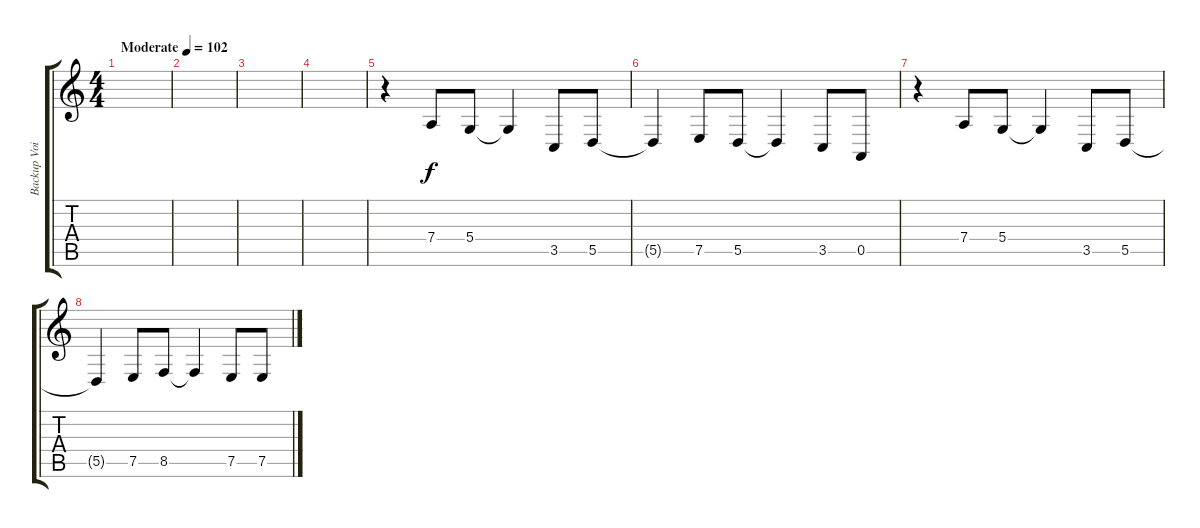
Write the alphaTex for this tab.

\track ("Backup Voice" "Backup Voi") {instrument brasssection}
\staff {score tabs}
\tuning (E4 B3 G3 D3 A2 E2) {hide}
\ts (4 4)
\tempo (102 "Moderate")
\clef g2
\ks c
|
|
|
|
r.4 7.4.8 5.4.8 5.4{t}.4 3.5.8 5.5.8 |
5.5{t}.4 7.5.8 5.5.8 5.5{t}.4 3.5.8 0.5.8 |
r.4 7.4.8 5.4.8 5.4{t}.4 3.5.8 5.5.8 |
5.5{t}.4 7.5.8 8.5.8 8.5{t}.4 7.5.8 7.5.8
